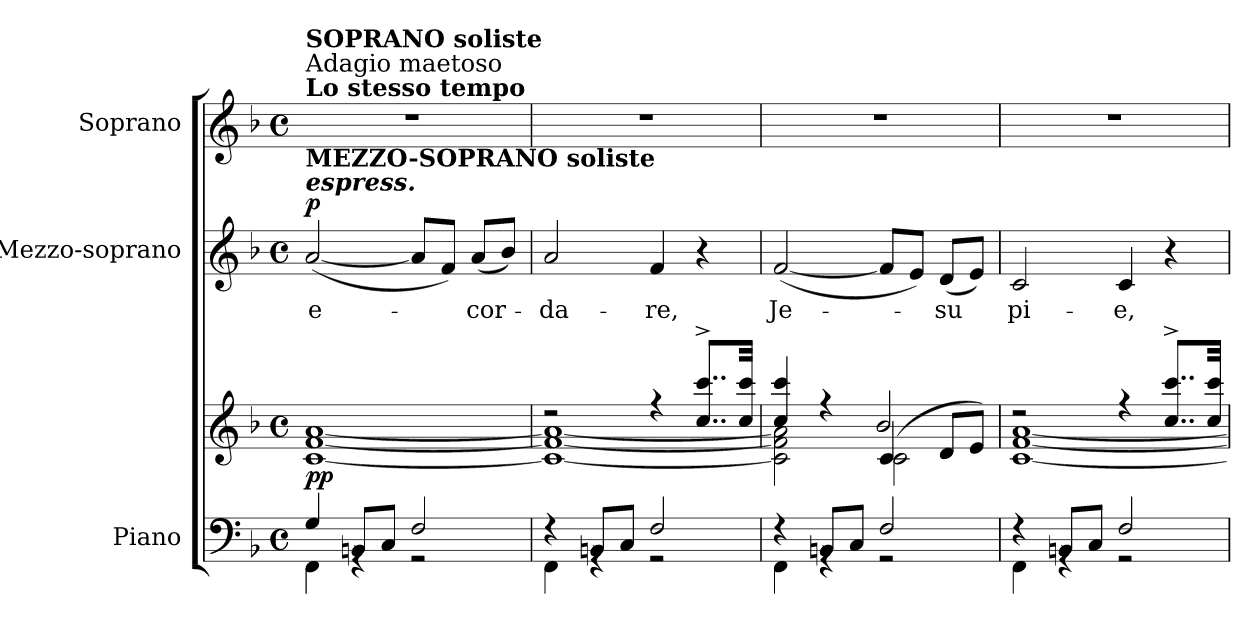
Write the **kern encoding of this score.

**kern	**kern	**dynam	**kern	**text	**dynam	**kern
*part3	*part3	*part3	*part2	*part2	*part2	*part1
*staff4	*staff3	*staff3/4	*staff2	*staff2	*staff2	*staff1
*I"Piano	*	*	*I"Mezzo-soprano	*	*	*I"Soprano
*I'Pno.	*	*	*I'Mzs.	*	*	*I'S.
*clefF4	*clefG2	*	*clefG2	*	*	*clefG2
*k[b-]	*k[b-]	*	*k[b-]	*	*	*k[b-]
*M4/4	*M4/4	*	*M4/4	*	*	*M4/4
*met(c)	*met(c)	*	*met(c)	*	*	*met(c)
*MM72	*MM72	*	*MM72	*	*	*MM72
=1	=1	=1	=1	=1	=1	=1
*^	*^	*	*	*	*	*
!	!	!	!	!	!	!	!	!LO:TX:a:B:t=Lo stesso tempo
!	!	!	!	!	!	!	!	!LO:TX:a:t=Adagio maetoso
!	!	!	!	!	!	!	!	!LO:TX:a:B:t=SOPRANO soliste
!	!	!	!	!	!LO:TX:a:Bi:t=espress.	!	!	!
!	!	!	!	!	!LO:TX:a:B:t=MEZZO-SOPRANO soliste	!	!	!
!	!	!	!	!LO:DY:a=2	!	!	!LO:DY:a	!
4G/	4FF\	1ryy	[1c [1f [1a	pp	([2a/	e-	p	1r
8BBn/L	4rGG	.	.	.	.	.	.	.
8C/J	.	.	.	.	.	.	.	.
2F/	2rGG	.	.	.	8a/L]	.	.	.
.	.	.	.	.	8f/J)	.	.	.
.	.	.	.	.	(8a/L	-cor-	.	.
.	.	.	.	.	8b-/J)	.	.	.
=2	=2	=2	=2	=2	=2	=2	=2	=2
4r	4FF\	2r	1c_ 1f_ 1a_	.	2a/	-da-	.	1r
8BBn/L	4rGG	.	.	.	.	.	.	.
8C/J	.	.	.	.	.	.	.	.
2F/	2rGG	4r	.	.	4f/	-re,	.	.
.	.	8..cc/^ 8..ccc/^L	.	.	4r	.	.	.
.	.	32cc/ 32ccc/Jkk	.	.	.	.	.	.
=3	=3	=3	=3	=3	=3	=3	=3	=3
*	*	*	*^	*	*	*	*	*
4r	4FF\	4cc/ 4ccc/	2c\] 2f\] 2a\]	2ryy	.	([2f/	Je-	.	1r
8BBn/L	4rGG	4r	.	.	.	.	.	.	.
8C/J	.	.	.	.	.	.	.	.	.
2F/	2rGG	(4c/	2c\	2b-/	.	8f/L]	.	.	.
.	.	.	.	.	.	8e/J)	.	.	.
.	.	8d/L	.	.	.	(8d/L	-su	.	.
.	.	8e/J)	.	.	.	8e/J)	.	.	.
*	*	*	*v	*v	*	*	*	*	*
=4	=4	=4	=4	=4	=4	=4	=4	=4
4r	4FF\	2r	[1c [1f [1a	.	2c/	pi-	.	1r
8BBn/L	4rGG	.	.	.	.	.	.	.
8C/J	.	.	.	.	.	.	.	.
2F/	2rGG	4r	.	.	4c/	-e,	.	.
.	.	8..cc/^ 8..ccc/^L	.	.	4r	.	.	.
.	.	32cc/ 32ccc/Jkk	.	.	.	.	.	.
*v	*v	*	*	*	*	*	*	*
*	*v	*v	*	*	*	*	*
=	=	=	=	=	=	=
*-	*-	*-	*-	*-	*-	*-
